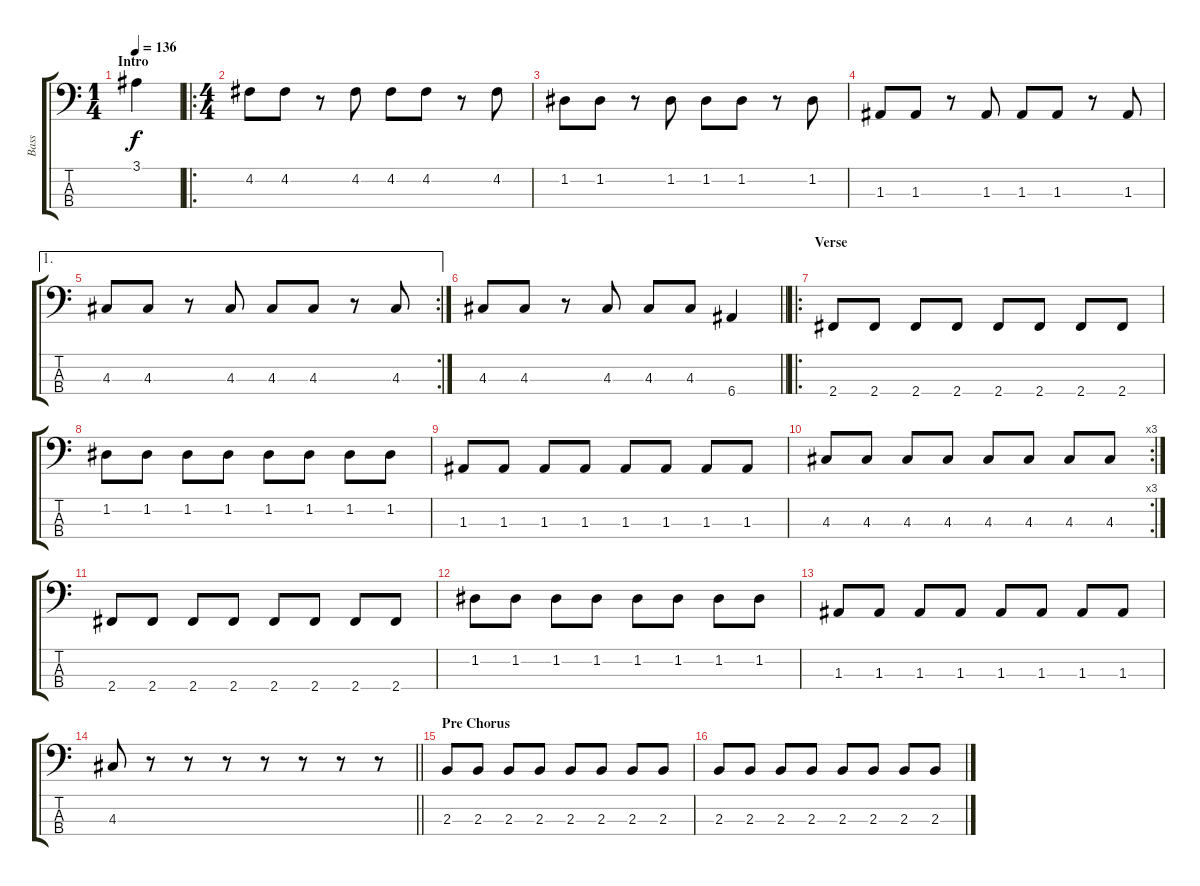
\track ("Bass" "Bass") {instrument electricbassfinger}
\staff {score tabs}
\tuning (G2 D2 A1 E1) {hide}
\ts (1 4)
\section ("" "Intro")
\tempo 136
\clef f4
\ks c
3.1.4{dy f instrument electricbassfinger} |
\ro
\ts (4 4)
4.2.8 4.2.8 r.8 4.2.8 4.2.8 4.2.8 r.8 4.2.8 |
1.2.8 1.2.8 r.8 1.2.8 1.2.8 1.2.8 r.8 1.2.8 |
1.3.8 1.3.8 r.8 1.3.8 1.3.8 1.3.8 r.8 1.3.8 |
\ae 1
\rc 2
4.3.8 4.3.8 r.8 4.3.8 4.3.8 4.3.8 r.8 4.3.8 |
\barLineRight lightlight
4.3.8 4.3.8 r.8 4.3.8 4.3.8 4.3.8 6.4.4 |
\ro
\section ("" "Verse")
2.4.8 2.4.8 2.4.8 2.4.8 2.4.8 2.4.8 2.4.8 2.4.8 |
1.2.8 1.2.8 1.2.8 1.2.8 1.2.8 1.2.8 1.2.8 1.2.8 |
1.3.8 1.3.8 1.3.8 1.3.8 1.3.8 1.3.8 1.3.8 1.3.8 |
\rc 3
4.3.8 4.3.8 4.3.8 4.3.8 4.3.8 4.3.8 4.3.8 4.3.8 |
2.4.8 2.4.8 2.4.8 2.4.8 2.4.8 2.4.8 2.4.8 2.4.8 |
1.2.8 1.2.8 1.2.8 1.2.8 1.2.8 1.2.8 1.2.8 1.2.8 |
1.3.8 1.3.8 1.3.8 1.3.8 1.3.8 1.3.8 1.3.8 1.3.8 |
\barLineRight lightlight
4.3.8 r.8 r.8 r.8 r.8 r.8 r.8 r.8 |
\section ("" "Pre Chorus")
2.3.8 2.3.8 2.3.8 2.3.8 2.3.8 2.3.8 2.3.8 2.3.8 |
2.3.8 2.3.8 2.3.8 2.3.8 2.3.8 2.3.8 2.3.8 2.3.8
